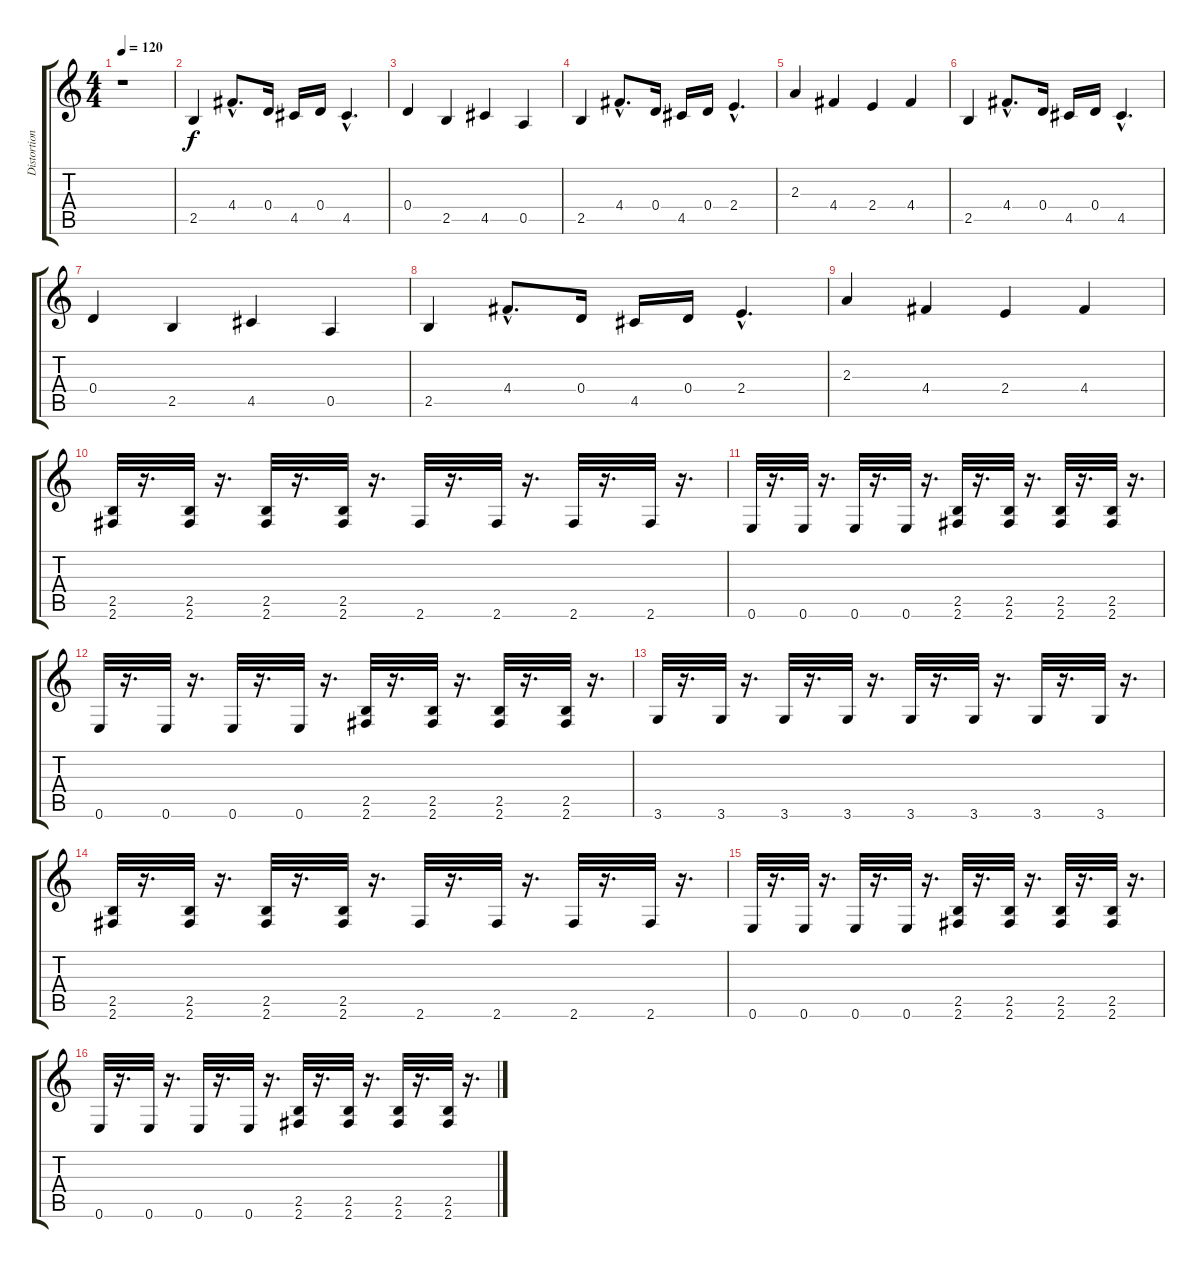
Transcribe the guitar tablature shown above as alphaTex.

\track ("Distortion" "Distortion") {instrument distortionguitar}
\staff {score tabs}
\tuning (E4 B3 G3 D3 A2 E2) {hide}
\ts (4 4)
\tempo 120
\clef g2
\ks c
r.1{dy f instrument distortionguitar} |
2.5.4 4.4{hac}.8{d} 0.4.16 4.5.16 0.4.16 4.5{hac}.4{d} |
0.4.4 2.5.4 4.5.4 0.5.4 |
2.5.4 4.4{hac}.8{d} 0.4.16 4.5.16 0.4.16 2.4{hac}.4{d} |
2.3.4 4.4.4 2.4.4 4.4.4 |
2.5.4 4.4{hac}.8{d} 0.4.16 4.5.16 0.4.16 4.5{hac}.4{d} |
0.4.4 2.5.4 4.5.4 0.5.4 |
2.5.4 4.4{hac}.8{d} 0.4.16 4.5.16 0.4.16 2.4{hac}.4{d} |
2.3.4 4.4.4 2.4.4 4.4.4 |
(2.5 2.6).32 r.16{d} (2.5 2.6).32 r.16{d} (2.5 2.6).32 r.16{d} (2.5 2.6).32 r.16{d} 2.6.32 r.16{d} 2.6.32 r.16{d} 2.6.32 r.16{d} 2.6.32 r.16{d} |
0.6.32 r.16{d} 0.6.32 r.16{d} 0.6.32 r.16{d} 0.6.32 r.16{d} (2.5 2.6).32 r.16{d} (2.5 2.6).32 r.16{d} (2.5 2.6).32 r.16{d} (2.5 2.6).32 r.16{d} |
0.6.32 r.16{d} 0.6.32 r.16{d} 0.6.32 r.16{d} 0.6.32 r.16{d} (2.5 2.6).32 r.16{d} (2.5 2.6).32 r.16{d} (2.5 2.6).32 r.16{d} (2.5 2.6).32 r.16{d} |
3.6.32 r.16{d} 3.6.32 r.16{d} 3.6.32 r.16{d} 3.6.32 r.16{d} 3.6.32 r.16{d} 3.6.32 r.16{d} 3.6.32 r.16{d} 3.6.32 r.16{d} |
(2.5 2.6).32 r.16{d} (2.5 2.6).32 r.16{d} (2.5 2.6).32 r.16{d} (2.5 2.6).32 r.16{d} 2.6.32 r.16{d} 2.6.32 r.16{d} 2.6.32 r.16{d} 2.6.32 r.16{d} |
0.6.32 r.16{d} 0.6.32 r.16{d} 0.6.32 r.16{d} 0.6.32 r.16{d} (2.5 2.6).32 r.16{d} (2.5 2.6).32 r.16{d} (2.5 2.6).32 r.16{d} (2.5 2.6).32 r.16{d} |
0.6.32 r.16{d} 0.6.32 r.16{d} 0.6.32 r.16{d} 0.6.32 r.16{d} (2.5 2.6).32 r.16{d} (2.5 2.6).32 r.16{d} (2.5 2.6).32 r.16{d} (2.5 2.6).32 r.16{d}
